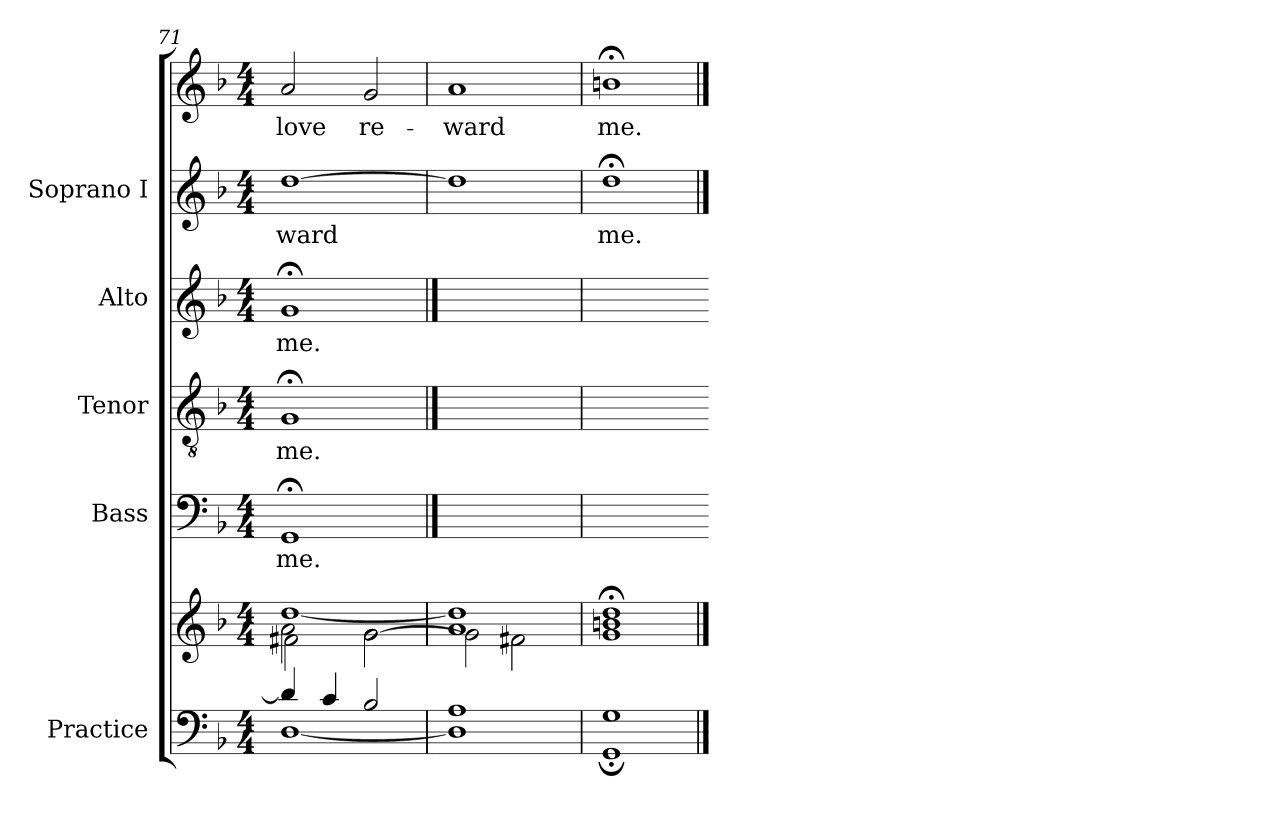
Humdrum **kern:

**kern	**kern	**kern	**text	**kern	**text	**kern	**text	**kern	**text	**kern	**text
*part5	*part5	*part4	*part4	*part3	*part3	*part2	*part2	*part1	*part1	*part1	*part1
*staff7	*staff6	*staff5	*staff5	*staff4	*staff4	*staff3	*staff3	*staff2	*staff2	*staff1	*staff1
*I"Practice	*	*I"Bass	*	*I"Tenor	*	*I"Alto	*	*I"Soprano I	*	*	*
*	*	*I'B	*	*I'T	*	*I'A	*	*I'S	*	*	*
*clefF4	*clefG2	*clefF4	*	*clefGv2	*	*clefG2	*	*clefG2	*	*clefG2	*
*k[b-]	*k[b-]	*k[b-]	*	*k[b-]	*	*k[b-]	*	*k[b-]	*	*k[b-]	*
*F:	*F:	*F:	*	*F:	*	*F:	*	*F:	*	*F:	*
*M4/4	*M4/4	*M4/4	*	*M4/4	*	*M4/4	*	*M4/4	*	*M4/4	*
=71	=71	=71	=71	=71	=71	=71	=71	=71	=71	=71	=71
*^	*^	*	*	*	*	*	*	*	*	*	*
*	*	*	*^	*	*	*	*	*	*	*	*	*	*
!	!	!	!	!	!	!LO:LY:b	!	!LO:LY:b	!	!LO:LY:b	!	!LO:LY:b	!	!LO:LY:b
4d/]	[1D\	2a\	[1dd	2f#X\	1GG;<	me.	1G;<	me.	1g;<	me.	[1dd	-ward	2a	-love
4c/	.	.	.	.	.	.	.	.	.	.	.	.	.	.
!	!	!	!	!	!	!	!	!	!	!	!	!	!	!LO:LY:b
2B-/	.	2g\	.	[2g\	.	.	.	.	.	.	.	.	2g	re-
=72	=72	=72	=72	=72	==72	=72	==72	=72	==72	=72	=72	=72	=72	=72
!	!	!	!	!	!	!	!	!	!	!	!	!	!	!LO:LY:b
1A	1D\]	1a	1dd]	2g\]	1ryy	.	1ryy	.	1ryy	.	1dd]	.	1a	ward
.	.	.	.	2f#X\	.	.	.	.	.	.	.	.	.	.
=73	=73	=73	=73	=73	=73	=73	=73	=73	=73	=73	=73	=73	=73	=73
!	!	!	!	!	!	!	!	!	!	!	!	!LO:LY:b	!	!LO:LY:b
1G	1GG;\	1bn;<	1dd	1g	1ryy	.	1ryy	.	1ryy	.	1dd;<	me.	1bn;<	me.
*v	*v	*	*	*	*	*	*	*	*	*	*	*	*	*
*	*v	*v	*v	*	*	*	*	*	*	*	*	*	*
==	==	=	==	=	==	=	==	==	==	==	==
*-	*-	*-	*-	*-	*-	*-	*-	*-	*-	*-	*-
